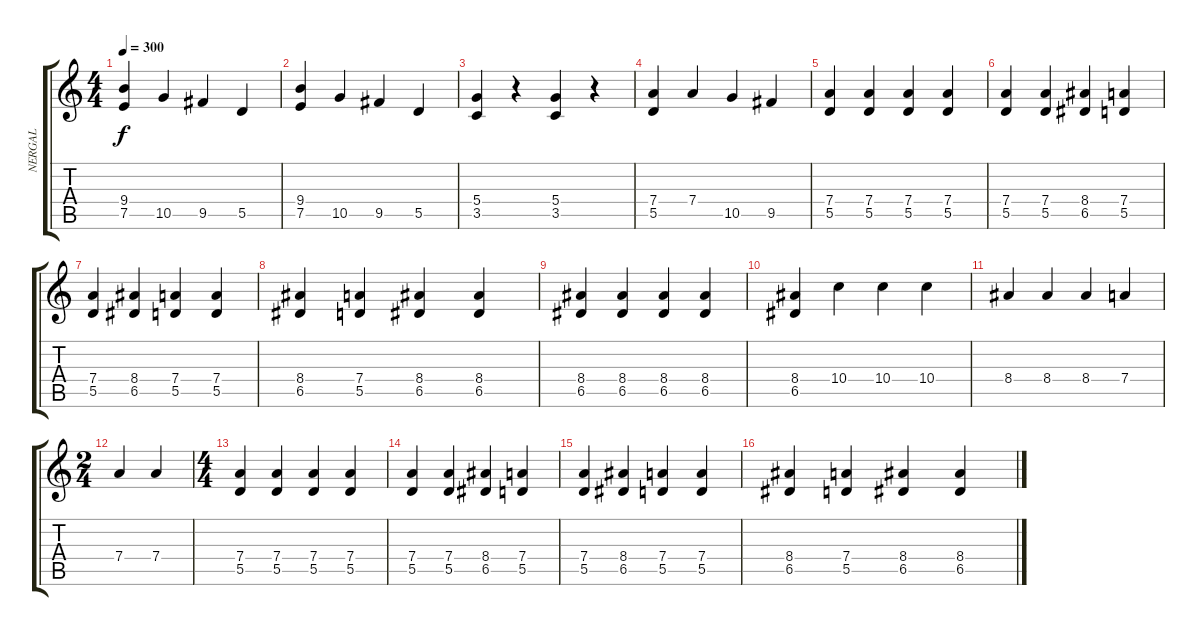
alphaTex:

\track ("NERGAL" "NERGAL") {instrument distortionguitar}
\staff {score tabs}
\tuning (E4 B3 G3 D3 A2 E2) {hide}
\ts (4 4)
\tempo 300
\clef g2
\ks c
(9.4 7.5).4{dy f} 10.5.4 9.5.4 5.5.4 |
(9.4 7.5).4 10.5.4 9.5.4 5.5.4 |
(5.4 3.5).4 r.4 (5.4 3.5).4 r.4 |
(7.4 5.5).4 7.4.4 10.5.4 9.5.4 |
(7.4 5.5).4 (7.4 5.5).4 (7.4 5.5).4 (7.4 5.5).4 |
(7.4 5.5).4 (7.4 5.5).4 (8.4 6.5).4 (7.4 5.5).4 |
(7.4 5.5).4 (8.4 6.5).4 (7.4 5.5).4 (7.4 5.5).4 |
(8.4 6.5).4 (7.4 5.5).4 (8.4 6.5).4 (8.4 6.5).4 |
(8.4 6.5).4 (8.4 6.5).4 (8.4 6.5).4 (8.4 6.5).4 |
(8.4 6.5).4 10.4.4 10.4.4 10.4.4 |
8.4.4 8.4.4 8.4.4 7.4.4 |
\ts (2 4)
7.4.4 7.4.4 |
\ts (4 4)
(7.4 5.5).4 (7.4 5.5).4 (7.4 5.5).4 (7.4 5.5).4 |
(7.4 5.5).4 (7.4 5.5).4 (8.4 6.5).4 (7.4 5.5).4 |
(7.4 5.5).4 (8.4 6.5).4 (7.4 5.5).4 (7.4 5.5).4 |
(8.4 6.5).4 (7.4 5.5).4 (8.4 6.5).4 (8.4 6.5).4
